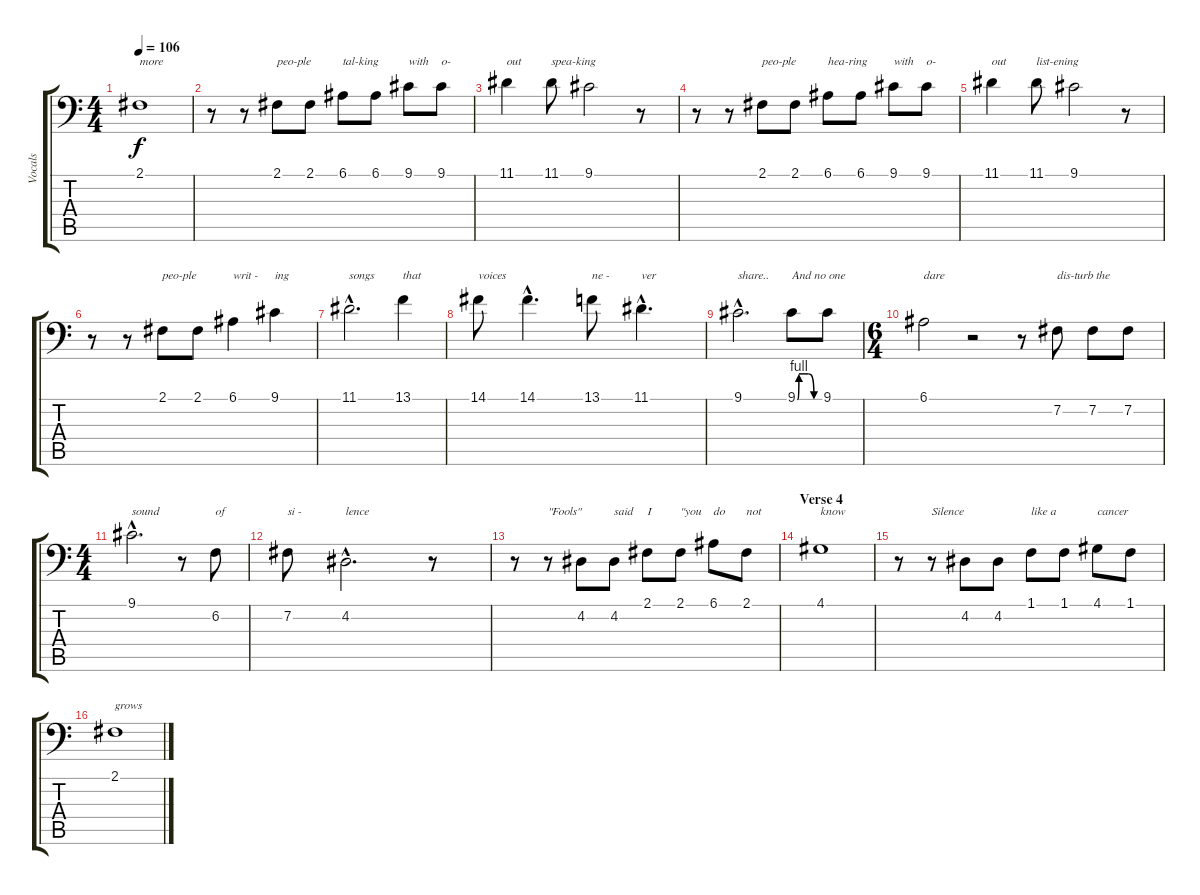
\track ("Vocals" "Vocals") {instrument tenorsax}
\staff {score tabs}
\tuning (E3 B2 G2 D2 A1 E1) {hide}
\ts (4 4)
\tempo 106
\clef f4
\ks c
2.1.1{txt "more" dy f} |
r.8 r.8 2.1.8{txt "peo-ple"} 2.1.8 6.1.8{txt "tal-king"} 6.1.8 9.1.8{txt "with"} 9.1.8{txt "o-"} |
11.1.4{txt "out"} 11.1.8{txt "spea-king"} 9.1.2 r.8 |
r.8 r.8 2.1.8{txt "peo-ple"} 2.1.8 6.1.8{txt "hea-ring"} 6.1.8 9.1.8{txt "with"} 9.1.8{txt "o-"} |
11.1.4{txt "out"} 11.1.8{txt "list-ening"} 9.1.2 r.8 |
r.8 r.8 2.1.8{txt "peo-ple"} 2.1.8 6.1.4{txt "writ -"} 9.1.4{txt "ing"} |
11.1{hac}.2{d txt "songs"} 13.1.4{txt "that"} |
14.1.8{txt "voices"} 14.1{hac}.4{d} 13.1.8{txt "ne -"} 11.1{hac}.4{d txt "ver"} |
9.1{hac}.2{d txt "share.."} 9.1{be (custom 0 0 4 4 15 4 30 4 45 0 60 0)}.8{txt "And no one "} 9.1.8 |
\ts (6 4)
6.1.2{txt "dare"} r.2 r.8 7.2.8{txt "dis-turb the "} 7.2.8 7.2.8 |
\ts (4 4)
9.1{hac}.2{d txt "sound"} r.8 6.2.8{txt "of"} |
7.2.8{txt "si -"} 4.2{hac}.2{d txt "lence"} r.8 |
r.8 r.8{txt "\"Fools\""} 4.2.8 4.2.8{txt "said"} 2.1.8{txt "I"} 2.1.8{txt "\"you"} 6.1.8{txt "do"} 2.1.8{txt "not"} |
\section ("" "Verse 4")
4.1.1{txt "know"} |
r.8 r.8{txt "Silence"} 4.2.8 4.2.8 1.1.8{txt "like a"} 1.1.8 4.1.8{txt "cancer "} 1.1.8 |
2.1.1{txt "grows"}
